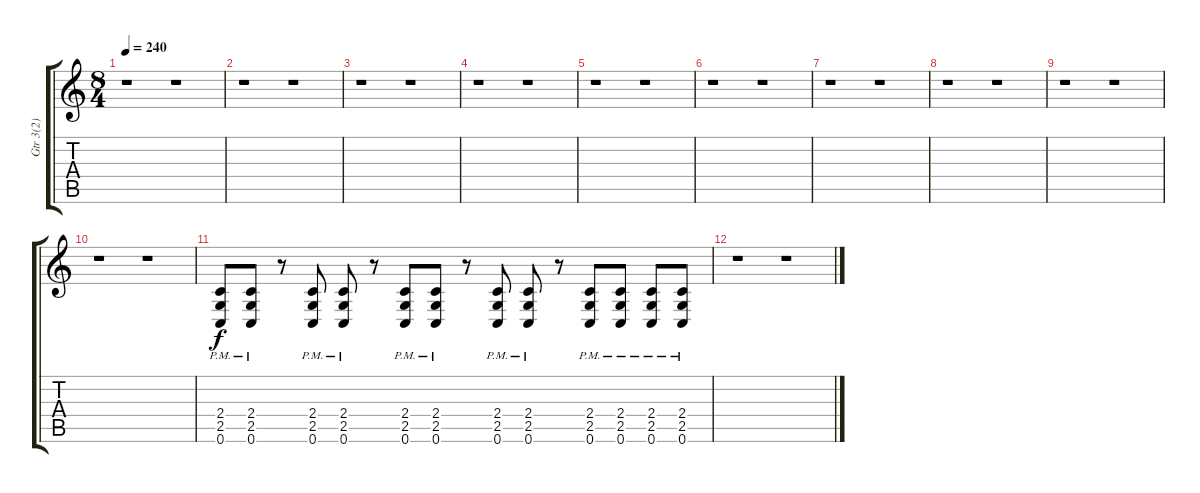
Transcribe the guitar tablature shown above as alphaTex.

\track ("Gtr 3(2)" "Gtr 3(2)") {instrument overdrivenguitar}
\staff {score tabs}
\tuning (C4 G3 Eb3 Bb2 F2 C2) {hide}
\ts (8 4)
\tempo 240
\clef g2
\ks c
r.1{dy f} r.1 |
r.1 r.1 |
r.1 r.1 |
r.1 r.1 |
r.1 r.1 |
r.1 r.1 |
r.1 r.1 |
r.1 r.1 |
r.1 r.1 |
r.1 r.1 |
(2.4{pm} 2.5{pm} 0.6{pm}).8{instrument distortionguitar} (2.4{pm} 2.5{pm} 0.6{pm}).8 r.8 (2.4{pm} 2.5{pm} 0.6{pm}).8 (2.4{pm} 2.5{pm} 0.6{pm}).8 r.8 (2.4{pm} 2.5{pm} 0.6{pm}).8 (2.4{pm} 2.5{pm} 0.6{pm}).8 r.8 (2.4{pm} 2.5{pm} 0.6{pm}).8 (2.4{pm} 2.5{pm} 0.6{pm}).8 r.8 (2.4{pm} 2.5{pm} 0.6{pm}).8 (2.4{pm} 2.5{pm} 0.6{pm}).8 (2.4{pm} 2.5{pm} 0.6{pm}).8 (2.4{pm} 2.5{pm} 0.6{pm}).8 |
r.1 r.1
